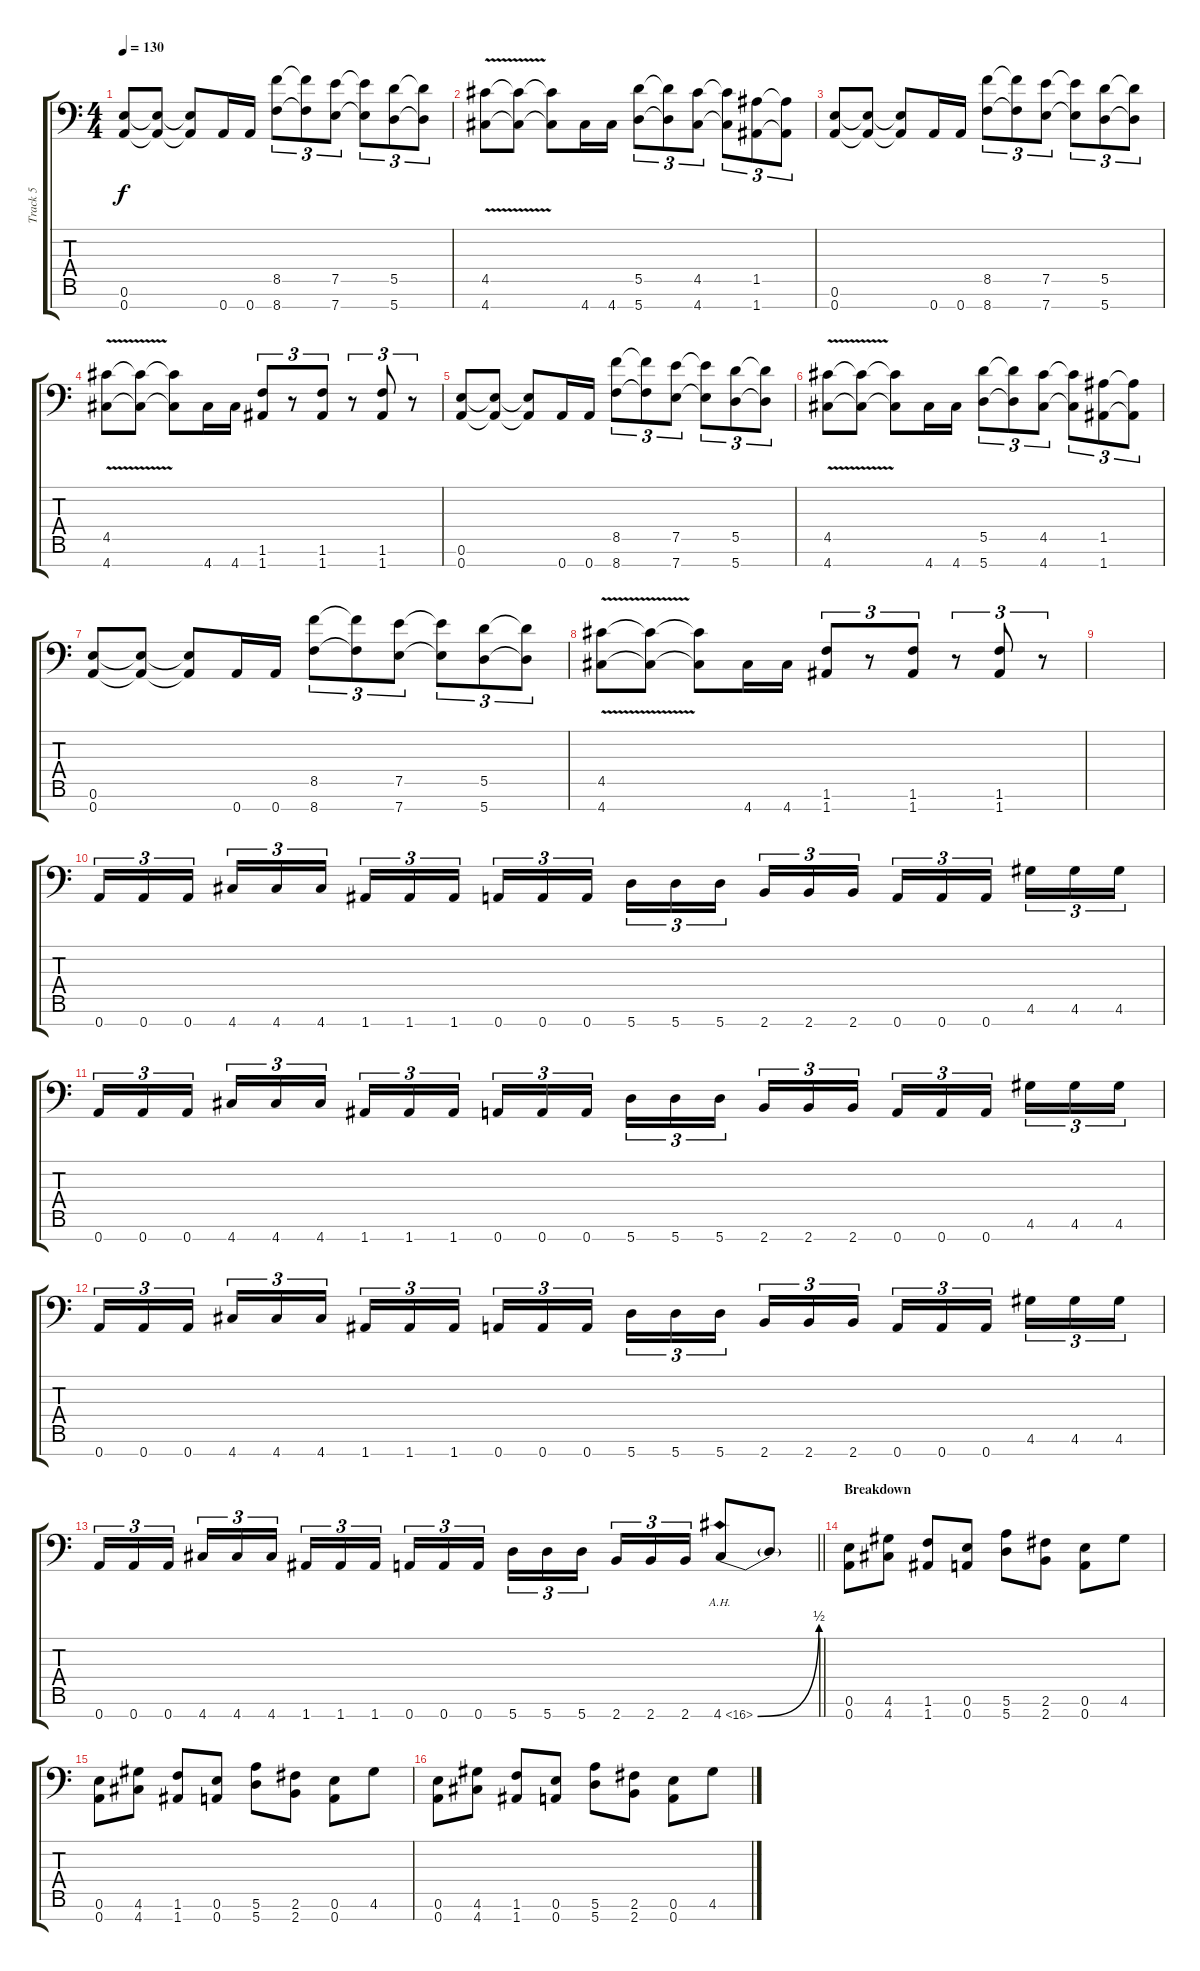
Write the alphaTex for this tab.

\track ("Track 5" "Track 5") {instrument distortionguitar}
\staff {score tabs}
\tuning (E4 B3 G3 D3 A2 E2 A1) {hide}
\ts (4 4)
\tempo 130
\clef f4
\ks c
(0.6 0.7).8{dy f} (0.6{t} 0.7{t}).8 (0.6{t} 0.7{t}).8 0.7.16 0.7.16 (8.5 8.7).8{tu (3 2)} (8.5{t} 8.7{t}).8{tu (3 2)} (7.5 7.7).8{tu (3 2)} (7.5{t} 7.7{t}).8{tu (3 2)} (5.5 5.7).8{tu (3 2)} (5.5{t} 5.7{t}).8{tu (3 2)} |
(4.5{v} 4.7{v}).8 (4.5{t} 4.7{t}).8 (4.5{t} 4.7{t}).8 4.7.16 4.7.16 (5.5 5.7).8{tu (3 2)} (5.5{t} 5.7{t}).8{tu (3 2)} (4.5 4.7).8{tu (3 2)} (4.5{t} 4.7{t}).8{tu (3 2)} (1.5 1.7).8{tu (3 2)} (1.5{t} 1.7{t}).8{tu (3 2)} |
(0.6 0.7).8 (0.6{t} 0.7{t}).8 (0.6{t} 0.7{t}).8 0.7.16 0.7.16 (8.5 8.7).8{tu (3 2)} (8.5{t} 8.7{t}).8{tu (3 2)} (7.5 7.7).8{tu (3 2)} (7.5{t} 7.7{t}).8{tu (3 2)} (5.5 5.7).8{tu (3 2)} (5.5{t} 5.7{t}).8{tu (3 2)} |
(4.5{v} 4.7{v}).8 (4.5{t} 4.7{t}).8 (4.5{t} 4.7{t}).8 4.7.16 4.7.16 (1.6 1.7).8{tu (3 2)} r.8{tu (3 2)} (1.6 1.7).8{tu (3 2)} r.8{tu (3 2)} (1.6 1.7).8{tu (3 2)} r.8{tu (3 2)} |
(0.6 0.7).8 (0.6{t} 0.7{t}).8 (0.6{t} 0.7{t}).8 0.7.16 0.7.16 (8.5 8.7).8{tu (3 2)} (8.5{t} 8.7{t}).8{tu (3 2)} (7.5 7.7).8{tu (3 2)} (7.5{t} 7.7{t}).8{tu (3 2)} (5.5 5.7).8{tu (3 2)} (5.5{t} 5.7{t}).8{tu (3 2)} |
(4.5{v} 4.7{v}).8 (4.5{t} 4.7{t}).8 (4.5{t} 4.7{t}).8 4.7.16 4.7.16 (5.5 5.7).8{tu (3 2)} (5.5{t} 5.7{t}).8{tu (3 2)} (4.5 4.7).8{tu (3 2)} (4.5{t} 4.7{t}).8{tu (3 2)} (1.5 1.7).8{tu (3 2)} (1.5{t} 1.7{t}).8{tu (3 2)} |
(0.6 0.7).8 (0.6{t} 0.7{t}).8 (0.6{t} 0.7{t}).8 0.7.16 0.7.16 (8.5 8.7).8{tu (3 2)} (8.5{t} 8.7{t}).8{tu (3 2)} (7.5 7.7).8{tu (3 2)} (7.5{t} 7.7{t}).8{tu (3 2)} (5.5 5.7).8{tu (3 2)} (5.5{t} 5.7{t}).8{tu (3 2)} |
(4.5{v} 4.7{v}).8 (4.5{t} 4.7{t}).8 (4.5{t} 4.7{t}).8 4.7.16 4.7.16 (1.6 1.7).8{tu (3 2)} r.8{tu (3 2)} (1.6 1.7).8{tu (3 2)} r.8{tu (3 2)} (1.6 1.7).8{tu (3 2)} r.8{tu (3 2)} |
|
0.7.16{tu (3 2)} 0.7.16{tu (3 2)} 0.7.16{tu (3 2)} 4.7.16{tu (3 2)} 4.7.16{tu (3 2)} 4.7.16{tu (3 2)} 1.7.16{tu (3 2)} 1.7.16{tu (3 2)} 1.7.16{tu (3 2)} 0.7.16{tu (3 2)} 0.7.16{tu (3 2)} 0.7.16{tu (3 2)} 5.7.16{tu (3 2)} 5.7.16{tu (3 2)} 5.7.16{tu (3 2)} 2.7.16{tu (3 2)} 2.7.16{tu (3 2)} 2.7.16{tu (3 2)} 0.7.16{tu (3 2)} 0.7.16{tu (3 2)} 0.7.16{tu (3 2)} 4.6.16{tu (3 2)} 4.6.16{tu (3 2)} 4.6.16{tu (3 2)} |
0.7.16{tu (3 2)} 0.7.16{tu (3 2)} 0.7.16{tu (3 2)} 4.7.16{tu (3 2)} 4.7.16{tu (3 2)} 4.7.16{tu (3 2)} 1.7.16{tu (3 2)} 1.7.16{tu (3 2)} 1.7.16{tu (3 2)} 0.7.16{tu (3 2)} 0.7.16{tu (3 2)} 0.7.16{tu (3 2)} 5.7.16{tu (3 2)} 5.7.16{tu (3 2)} 5.7.16{tu (3 2)} 2.7.16{tu (3 2)} 2.7.16{tu (3 2)} 2.7.16{tu (3 2)} 0.7.16{tu (3 2)} 0.7.16{tu (3 2)} 0.7.16{tu (3 2)} 4.6.16{tu (3 2)} 4.6.16{tu (3 2)} 4.6.16{tu (3 2)} |
0.7.16{tu (3 2)} 0.7.16{tu (3 2)} 0.7.16{tu (3 2)} 4.7.16{tu (3 2)} 4.7.16{tu (3 2)} 4.7.16{tu (3 2)} 1.7.16{tu (3 2)} 1.7.16{tu (3 2)} 1.7.16{tu (3 2)} 0.7.16{tu (3 2)} 0.7.16{tu (3 2)} 0.7.16{tu (3 2)} 5.7.16{tu (3 2)} 5.7.16{tu (3 2)} 5.7.16{tu (3 2)} 2.7.16{tu (3 2)} 2.7.16{tu (3 2)} 2.7.16{tu (3 2)} 0.7.16{tu (3 2)} 0.7.16{tu (3 2)} 0.7.16{tu (3 2)} 4.6.16{tu (3 2)} 4.6.16{tu (3 2)} 4.6.16{tu (3 2)} |
\barLineRight lightlight
0.7.16{tu (3 2)} 0.7.16{tu (3 2)} 0.7.16{tu (3 2)} 4.7.16{tu (3 2)} 4.7.16{tu (3 2)} 4.7.16{tu (3 2)} 1.7.16{tu (3 2)} 1.7.16{tu (3 2)} 1.7.16{tu (3 2)} 0.7.16{tu (3 2)} 0.7.16{tu (3 2)} 0.7.16{tu (3 2)} 5.7.16{tu (3 2)} 5.7.16{tu (3 2)} 5.7.16{tu (3 2)} 2.7.16{tu (3 2)} 2.7.16{tu (3 2)} 2.7.16{tu (3 2)} 4.7{be (bend 0 0 60 2) ah 12}.8 4.7{t}.8 |
\section ("" "Breakdown")
(0.6 0.7).8 (4.6 4.7).8 (1.6 1.7).8 (0.6 0.7).8 (5.6 5.7).8 (2.6 2.7).8 (0.6 0.7).8 4.6.8 |
(0.6 0.7).8 (4.6 4.7).8 (1.6 1.7).8 (0.6 0.7).8 (5.6 5.7).8 (2.6 2.7).8 (0.6 0.7).8 4.6.8 |
(0.6 0.7).8 (4.6 4.7).8 (1.6 1.7).8 (0.6 0.7).8 (5.6 5.7).8 (2.6 2.7).8 (0.6 0.7).8 4.6.8
